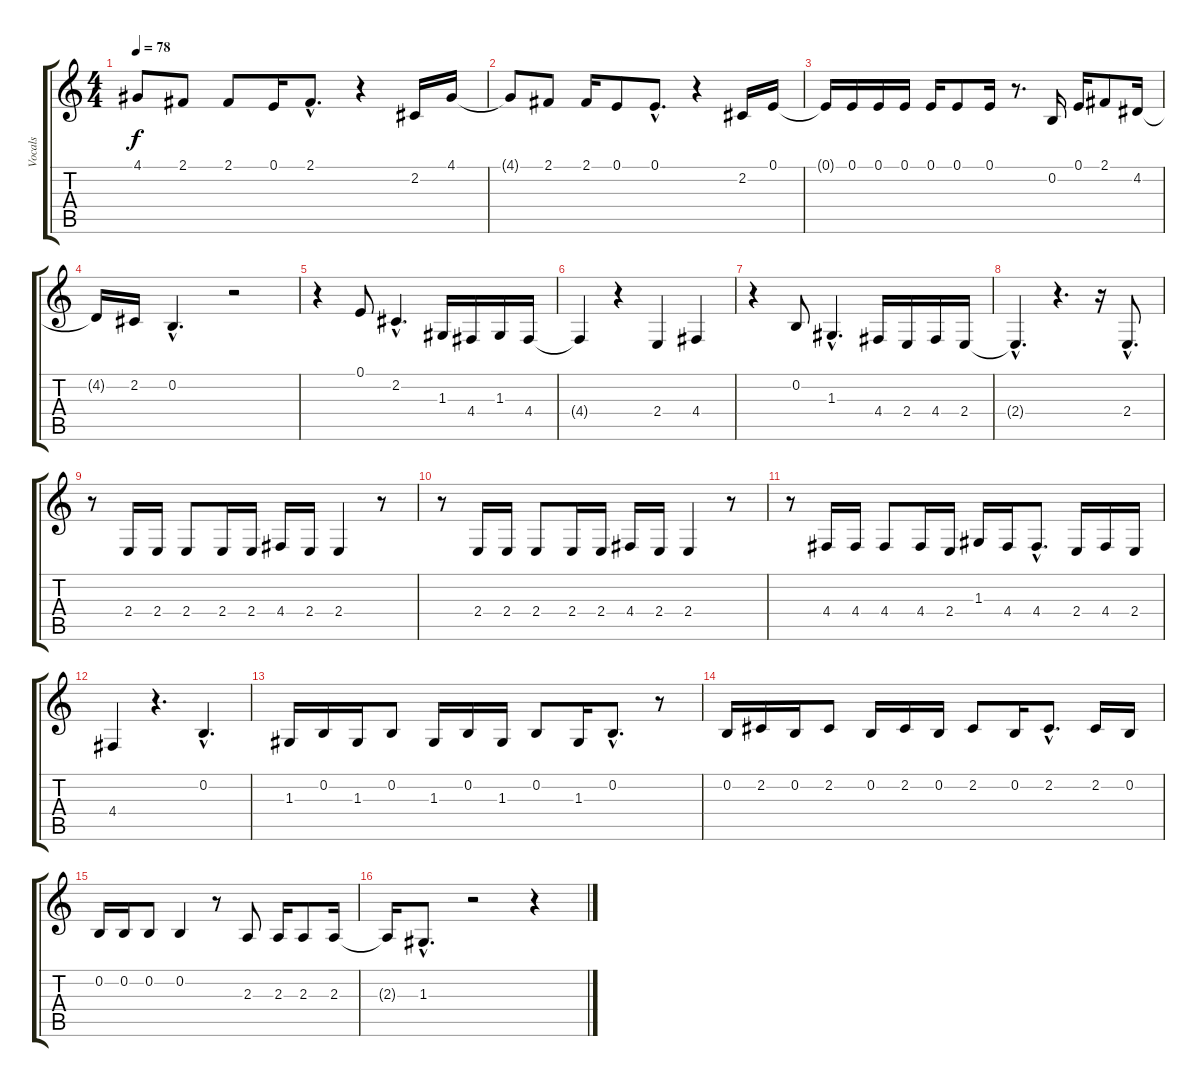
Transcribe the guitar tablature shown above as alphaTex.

\track ("Vocals" "Vocals") {instrument oboe}
\staff {score tabs}
\tuning (E4 B3 G3 D3 A2 E2) {hide}
\ts (4 4)
\tempo 78
\clef g2
\ks c
4.1{t}.8{dy f} 2.1.8 2.1.8 0.1.16 2.1{hac}.8{d} r.4 2.2.16 4.1.16 |
4.1{t}.8 2.1.8 2.1.16 0.1.8 0.1{hac}.8{d} r.4 2.2.16 0.1.16 |
0.1{t}.16 0.1.16 0.1.16 0.1.16 0.1.16 0.1.8 0.1.16 r.8{d} 0.2.16 0.1.16 2.1.8 4.2.16 |
4.2{t}.16 2.2.16 0.2{hac}.4{d} r.2 |
r.4 0.1.8 2.2{hac}.4{d} 1.3.16 4.4.16 1.3.16 4.4.16 |
4.4{t}.4 r.4 2.4.4 4.4.4 |
r.4 0.2.8 1.3{hac}.4{d} 4.4.16 2.4.16 4.4.16 2.4.16 |
2.4{hac t}.4{d} r.4{d} r.16 2.4{hac}.8{d} |
r.8 2.4.16 2.4.16 2.4.8 2.4.16 2.4.16 4.4.16 2.4.16 2.4.4 r.8 |
r.8 2.4.16 2.4.16 2.4.8 2.4.16 2.4.16 4.4.16 2.4.16 2.4.4 r.8 |
r.8 4.4.16 4.4.16 4.4.8 4.4.16 2.4.16 1.3.16 4.4.16 4.4{hac}.8{d} 2.4.16 4.4.16 2.4.16 |
4.4.4 r.4{d} 0.2{hac}.4{d} |
1.3.16 0.2.16 1.3.16 0.2.8 1.3.16 0.2.16 1.3.16 0.2.8 1.3.16 0.2{hac}.8{d} r.8 |
0.2.16 2.2.16 0.2.16 2.2.8 0.2.16 2.2.16 0.2.16 2.2.8 0.2.16 2.2{hac}.8{d} 2.2.16 0.2.16 |
0.2.16 0.2.16 0.2.8 0.2.4 r.8 2.3.8 2.3.16 2.3.8 2.3.16 |
2.3{t}.16 1.3{hac}.8{d} r.2 r.4
